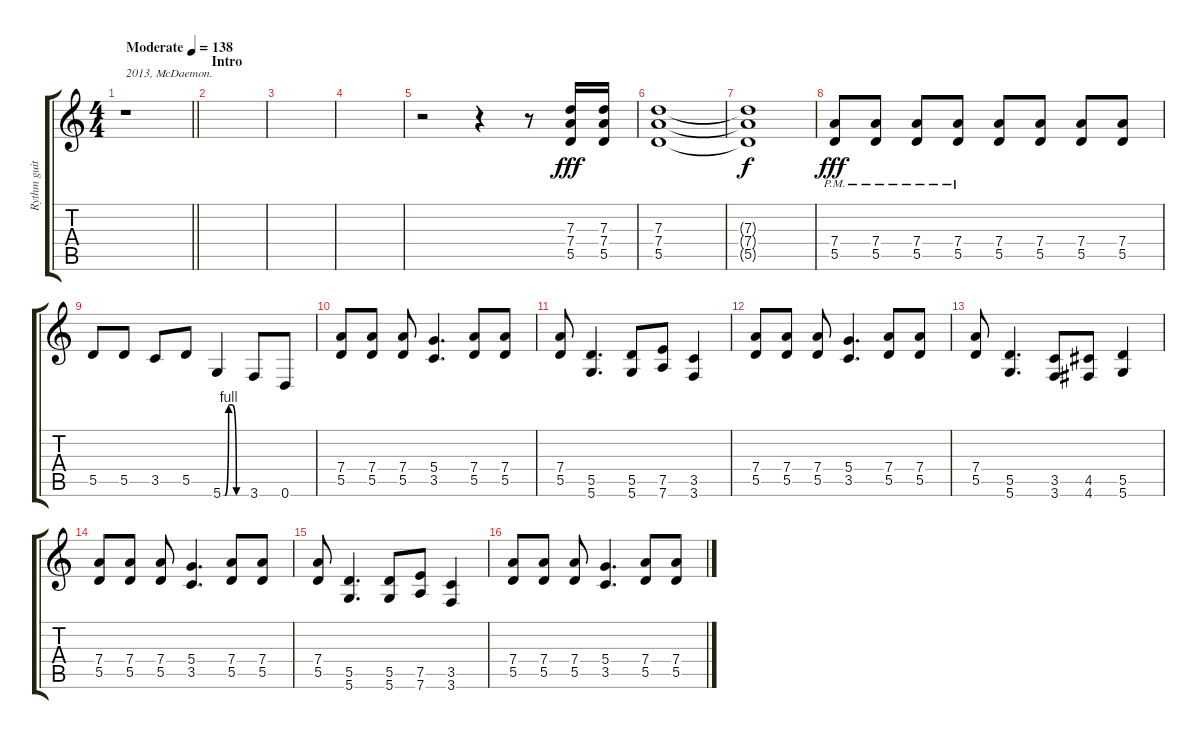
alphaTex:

\track ("Rythm guitar" "Rythm guit") {instrument distortionguitar}
\staff {score tabs}
\tuning (D4 B3 G3 D3 A2 D2) {hide}
\ts (4 4)
\tempo (138 "Moderate")
\clef g2
\barLineRight lightlight
\ks c
r.1{txt "2013, McDaemon." dy fff instrument distortionguitar} |
\section ("" "Intro")
|
|
|
r.2 r.4 r.8 (7.3 7.4 5.5).16 (7.3 7.4 5.5).16 |
(7.3 7.4 5.5).1 |
(7.3{t} 7.4{t} 5.5{t}).1{dy f} |
(7.4{pm} 5.5{pm}).8{dy fff} (7.4{pm} 5.5{pm}).8 (7.4 5.5{pm}).8 (7.4 5.5{pm}).8 (7.4 5.5).8 (7.4 5.5).8 (7.4 5.5).8 (7.4 5.5).8 |
5.5.8 5.5.8 3.5.8 5.5.8 5.6{be (custom 0 0 5 0 15 4 24 4 35 0 60 0)}.4 3.6.8 0.6.8 |
(7.4 5.5).8 (7.4 5.5).8 (7.4 5.5).8 (5.4 3.5).4{d} (7.4 5.5).8 (7.4 5.5).8 |
(7.4 5.5).8 (5.5 5.6).4{d} (5.5 5.6).8 (7.5 7.6).8 (3.5 3.6).4 |
(7.4 5.5).8 (7.4 5.5).8 (7.4 5.5).8 (5.4 3.5).4{d} (7.4 5.5).8 (7.4 5.5).8 |
(7.4 5.5).8 (5.5 5.6).4{d} (3.5 3.6).8 (4.5 4.6).8 (5.5 5.6).4 |
(7.4 5.5).8 (7.4 5.5).8 (7.4 5.5).8 (5.4 3.5).4{d} (7.4 5.5).8 (7.4 5.5).8 |
(7.4 5.5).8 (5.5 5.6).4{d} (5.5 5.6).8 (7.5 7.6).8 (3.5 3.6).4 |
(7.4 5.5).8 (7.4 5.5).8 (7.4 5.5).8 (5.4 3.5).4{d} (7.4 5.5).8 (7.4 5.5).8
